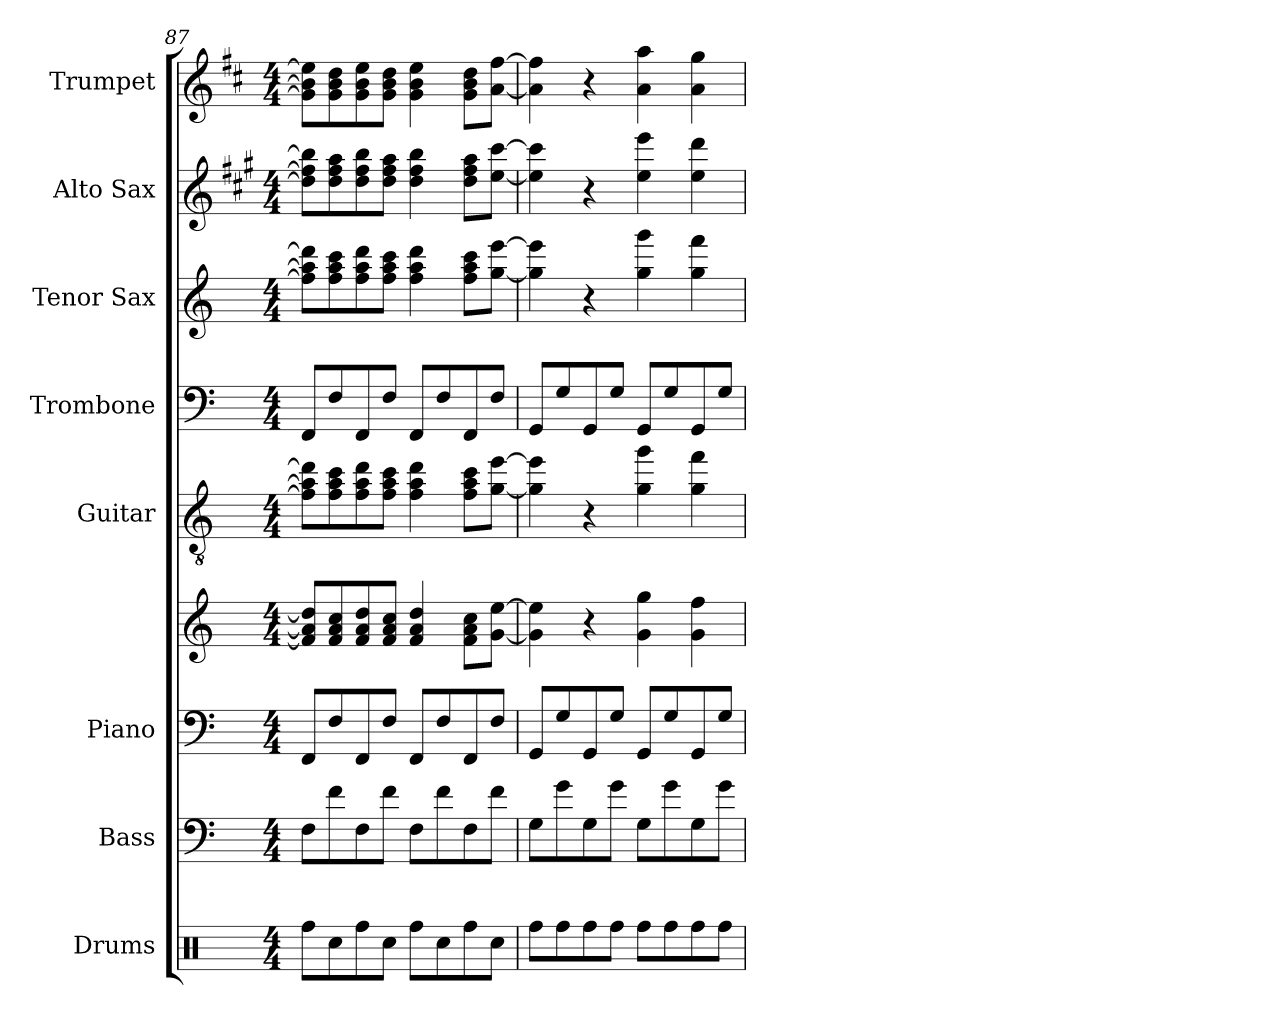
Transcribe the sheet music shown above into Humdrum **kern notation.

**kern	**kern	**kern	**kern	**kern	**kern	**kern	**kern	**kern
*part8	*part7	*part6	*part6	*part5	*part4	*part3	*part2	*part1
*staff9	*staff8	*staff7	*staff6	*staff5	*staff4	*staff3	*staff2	*staff1
*I"Drums	*I"Bass	*I"Piano	*	*I"Guitar	*I"Trombone	*I"Tenor Sax	*I"Alto Sax	*I"Trumpet
*I'Drums	*I'Bass	*I'Piano	*	*I'Gtr.	*I'Tbn.	*I'Tenor	*I'Alto	*I'Tpt.
!!LO:PB:g=z
*clefX	*clefF4	*clefF4	*clefG2	*clefGv2	*clefF4	*clefG2	*clefG2	*clefG2
*	*ITrd7c12	*	*	*	*	*ITrd8c14	*ITrd5c9	*ITrd1c2
*k[]	*k[]	*k[]	*k[]	*k[]	*k[]	*k[]	*k[]	*k[]
*M4/4	*M4/4	*M4/4	*M4/4	*M4/4	*M4/4	*M4/4	*M4/4	*M4/4
=87	=87	=87	=87	=87	=87	=87	=87	=87
8Rff\L	8FF\L	8FF/L	8f/] 8a/] 8dd/]L	8f\] 8a\] 8dd\]L	8FF/L	8f\] 8a\] 8dd\]L	8f\] 8a\] 8dd\]L	8f\] 8a\] 8dd\]L
8Rcc\	8F\	8F/	8f/ 8a/ 8cc/	8f\ 8a\ 8cc\	8F/	8f\ 8a\ 8cc\	8f\ 8a\ 8cc\	8f\ 8a\ 8cc\
8Rff\	8FF\	8FF/	8f/ 8a/ 8dd/	8f\ 8a\ 8dd\	8FF/	8f\ 8a\ 8dd\	8f\ 8a\ 8dd\	8f\ 8a\ 8dd\
8Rcc\J	8F\J	8F/J	8f/ 8a/ 8cc/J	8f\ 8a\ 8cc\J	8F/J	8f\ 8a\ 8cc\J	8f\ 8a\ 8cc\J	8f\ 8a\ 8cc\J
8Rff\L	8FF\L	8FF/L	4f/ 4a/ 4dd/	4f\ 4a\ 4dd\	8FF/L	4f\ 4a\ 4dd\	4f\ 4a\ 4dd\	4f\ 4a\ 4dd\
8Rcc\	8F\	8F/	.	.	8F/	.	.	.
8Rff\	8FF\	8FF/	8f\ 8a\ 8cc\L	8f\ 8a\ 8cc\L	8FF/	8f\ 8a\ 8cc\L	8f\ 8a\ 8cc\L	8f\ 8a\ 8cc\L
8Rcc\J	8F\J	8F/J	[8g\ [8ee\J	[8g\ [8ee\J	8F/J	[8g\ [8ee\J	[8g\ [8ee\J	[8g\ [8ee\J
=88	=88	=88	=88	=88	=88	=88	=88	=88
8Rff\L	8GG\L	8GG/L	4g\] 4ee\]	4g\] 4ee\]	8GG/L	4g\] 4ee\]	4g\] 4ee\]	4g\] 4ee\]
8Rff\	8G\	8G/	.	.	8G/	.	.	.
8Rff\	8GG\	8GG/	4r	4r	8GG/	4r	4r	4r
8Rff\J	8G\J	8G/J	.	.	8G/J	.	.	.
8Rff\L	8GG\L	8GG/L	4g\ 4gg\	4g\ 4gg\	8GG/L	4g\ 4gg\	4g\ 4gg\	4g\ 4gg\
8Rff\	8G\	8G/	.	.	8G/	.	.	.
8Rff\	8GG\	8GG/	4g\ 4ff\	4g\ 4ff\	8GG/	4g\ 4ff\	4g\ 4ff\	4g\ 4ff\
8Rff\J	8G\J	8G/J	.	.	8G/J	.	.	.
=	=	=	=	=	=	=	=	=
*-	*-	*-	*-	*-	*-	*-	*-	*-
